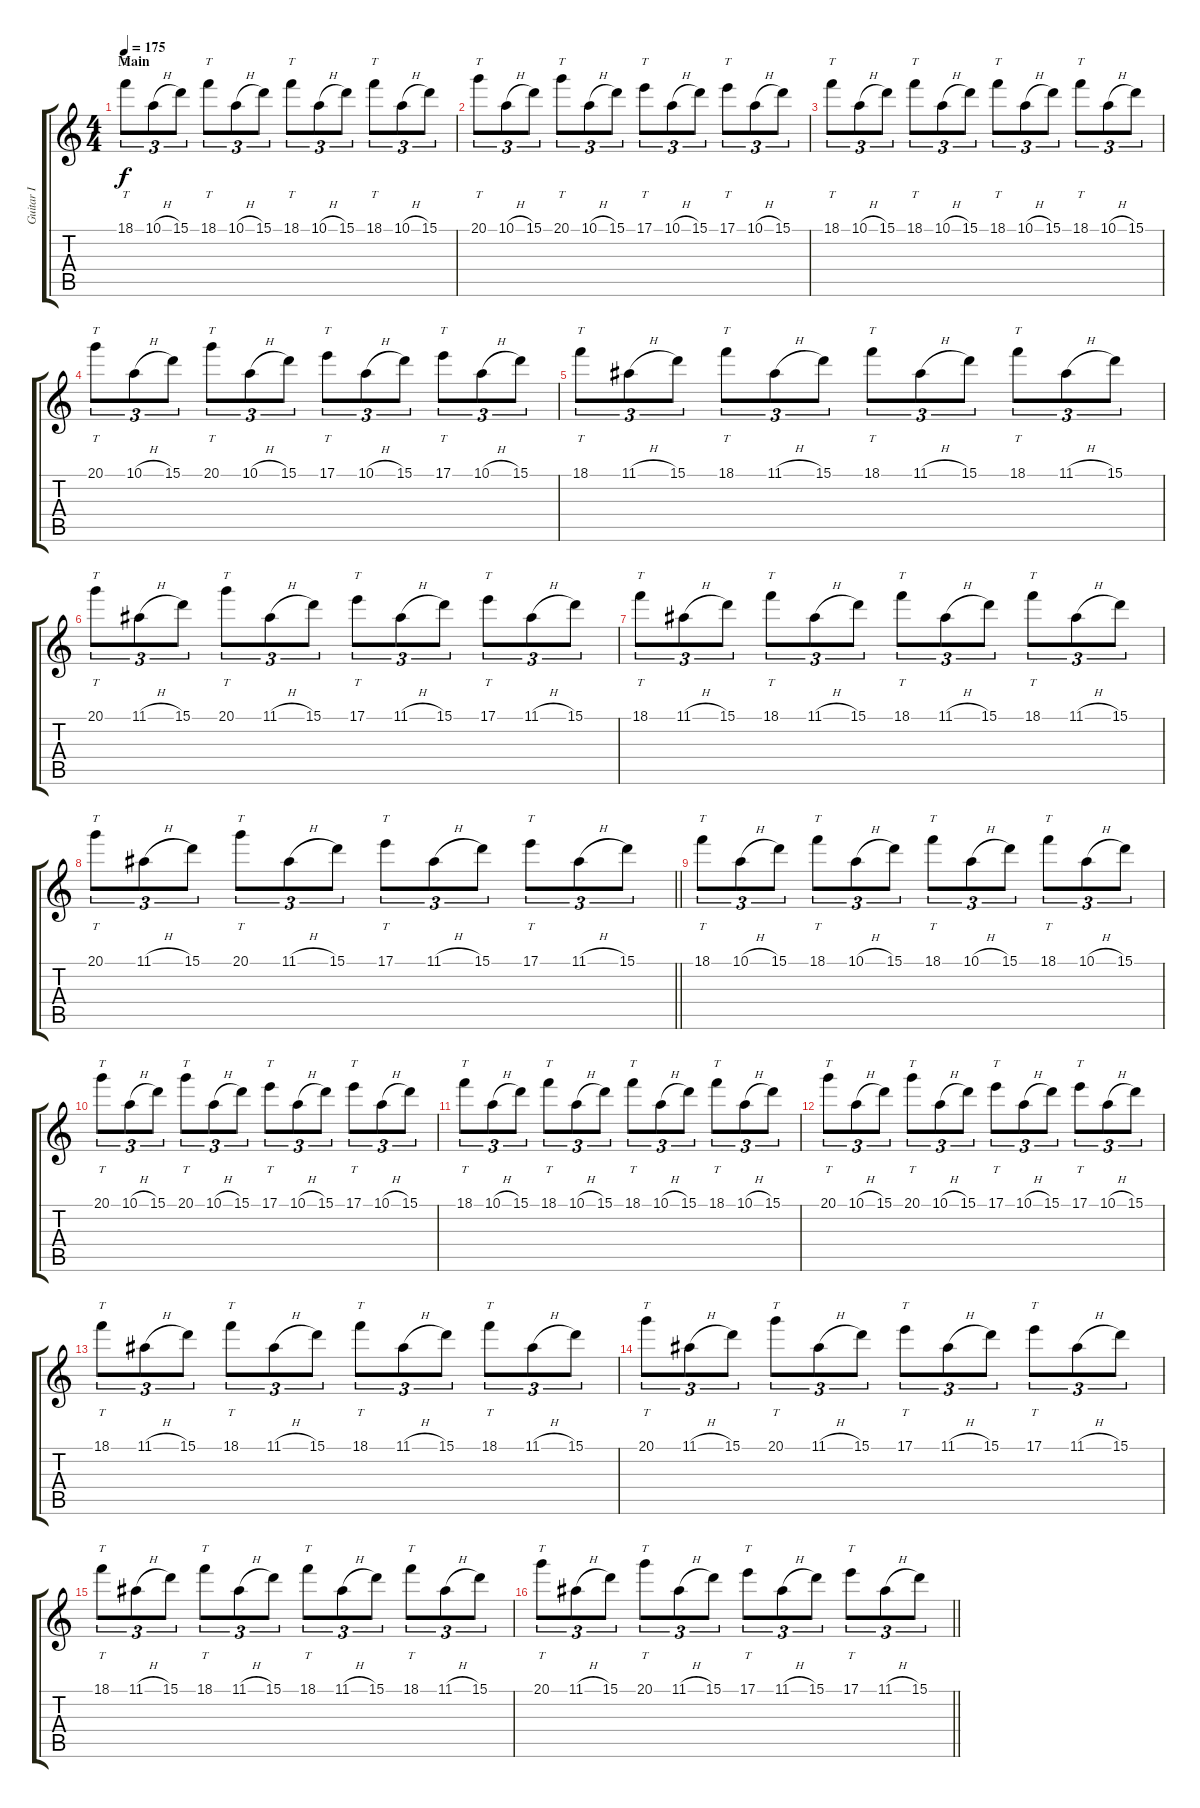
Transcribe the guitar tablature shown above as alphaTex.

\track ("Guitar I" "Guitar I") {instrument distortionguitar}
\staff {score tabs}
\tuning (B3 Gb3 D3 A2 E2 B1) {hide}
\ts (4 4)
\section ("" "Main")
\tempo 175
\clef g2
\ks c
18.1.8{tt tu (3 2) dy f volume 12} 10.1{h}.8{tu (3 2)} 15.1.8{tu (3 2)} 18.1.8{tt tu (3 2)} 10.1{h}.8{tu (3 2)} 15.1.8{tu (3 2)} 18.1.8{tt tu (3 2)} 10.1{h}.8{tu (3 2)} 15.1.8{tu (3 2)} 18.1.8{tt tu (3 2)} 10.1{h}.8{tu (3 2)} 15.1.8{tu (3 2)} |
20.1.8{tt tu (3 2)} 10.1{h}.8{tu (3 2)} 15.1.8{tu (3 2)} 20.1.8{tt tu (3 2)} 10.1{h}.8{tu (3 2)} 15.1.8{tu (3 2)} 17.1.8{tt tu (3 2)} 10.1{h}.8{tu (3 2)} 15.1.8{tu (3 2)} 17.1.8{tt tu (3 2)} 10.1{h}.8{tu (3 2)} 15.1.8{tu (3 2)} |
18.1.8{tt tu (3 2)} 10.1{h}.8{tu (3 2)} 15.1.8{tu (3 2)} 18.1.8{tt tu (3 2)} 10.1{h}.8{tu (3 2)} 15.1.8{tu (3 2)} 18.1.8{tt tu (3 2)} 10.1{h}.8{tu (3 2)} 15.1.8{tu (3 2)} 18.1.8{tt tu (3 2)} 10.1{h}.8{tu (3 2)} 15.1.8{tu (3 2)} |
20.1.8{tt tu (3 2)} 10.1{h}.8{tu (3 2)} 15.1.8{tu (3 2)} 20.1.8{tt tu (3 2)} 10.1{h}.8{tu (3 2)} 15.1.8{tu (3 2)} 17.1.8{tt tu (3 2)} 10.1{h}.8{tu (3 2)} 15.1.8{tu (3 2)} 17.1.8{tt tu (3 2)} 10.1{h}.8{tu (3 2)} 15.1.8{tu (3 2)} |
18.1.8{tt tu (3 2)} 11.1{h}.8{tu (3 2)} 15.1.8{tu (3 2)} 18.1.8{tt tu (3 2)} 11.1{h}.8{tu (3 2)} 15.1.8{tu (3 2)} 18.1.8{tt tu (3 2)} 11.1{h}.8{tu (3 2)} 15.1.8{tu (3 2)} 18.1.8{tt tu (3 2)} 11.1{h}.8{tu (3 2)} 15.1.8{tu (3 2)} |
20.1.8{tt tu (3 2)} 11.1{h}.8{tu (3 2)} 15.1.8{tu (3 2)} 20.1.8{tt tu (3 2)} 11.1{h}.8{tu (3 2)} 15.1.8{tu (3 2)} 17.1.8{tt tu (3 2)} 11.1{h}.8{tu (3 2)} 15.1.8{tu (3 2)} 17.1.8{tt tu (3 2)} 11.1{h}.8{tu (3 2)} 15.1.8{tu (3 2)} |
18.1.8{tt tu (3 2)} 11.1{h}.8{tu (3 2)} 15.1.8{tu (3 2)} 18.1.8{tt tu (3 2)} 11.1{h}.8{tu (3 2)} 15.1.8{tu (3 2)} 18.1.8{tt tu (3 2)} 11.1{h}.8{tu (3 2)} 15.1.8{tu (3 2)} 18.1.8{tt tu (3 2)} 11.1{h}.8{tu (3 2)} 15.1.8{tu (3 2)} |
\barLineRight lightlight
20.1.8{tt tu (3 2)} 11.1{h}.8{tu (3 2)} 15.1.8{tu (3 2)} 20.1.8{tt tu (3 2)} 11.1{h}.8{tu (3 2)} 15.1.8{tu (3 2)} 17.1.8{tt tu (3 2)} 11.1{h}.8{tu (3 2)} 15.1.8{tu (3 2)} 17.1.8{tt tu (3 2)} 11.1{h}.8{tu (3 2)} 15.1.8{tu (3 2)} |
\section ("" "")
18.1.8{tt tu (3 2)} 10.1{h}.8{tu (3 2)} 15.1.8{tu (3 2)} 18.1.8{tt tu (3 2)} 10.1{h}.8{tu (3 2)} 15.1.8{tu (3 2)} 18.1.8{tt tu (3 2)} 10.1{h}.8{tu (3 2)} 15.1.8{tu (3 2)} 18.1.8{tt tu (3 2)} 10.1{h}.8{tu (3 2)} 15.1.8{tu (3 2)} |
20.1.8{tt tu (3 2)} 10.1{h}.8{tu (3 2)} 15.1.8{tu (3 2)} 20.1.8{tt tu (3 2)} 10.1{h}.8{tu (3 2)} 15.1.8{tu (3 2)} 17.1.8{tt tu (3 2)} 10.1{h}.8{tu (3 2)} 15.1.8{tu (3 2)} 17.1.8{tt tu (3 2)} 10.1{h}.8{tu (3 2)} 15.1.8{tu (3 2)} |
18.1.8{tt tu (3 2)} 10.1{h}.8{tu (3 2)} 15.1.8{tu (3 2)} 18.1.8{tt tu (3 2)} 10.1{h}.8{tu (3 2)} 15.1.8{tu (3 2)} 18.1.8{tt tu (3 2)} 10.1{h}.8{tu (3 2)} 15.1.8{tu (3 2)} 18.1.8{tt tu (3 2)} 10.1{h}.8{tu (3 2)} 15.1.8{tu (3 2)} |
20.1.8{tt tu (3 2)} 10.1{h}.8{tu (3 2)} 15.1.8{tu (3 2)} 20.1.8{tt tu (3 2)} 10.1{h}.8{tu (3 2)} 15.1.8{tu (3 2)} 17.1.8{tt tu (3 2)} 10.1{h}.8{tu (3 2)} 15.1.8{tu (3 2)} 17.1.8{tt tu (3 2)} 10.1{h}.8{tu (3 2)} 15.1.8{tu (3 2)} |
18.1.8{tt tu (3 2)} 11.1{h}.8{tu (3 2)} 15.1.8{tu (3 2)} 18.1.8{tt tu (3 2)} 11.1{h}.8{tu (3 2)} 15.1.8{tu (3 2)} 18.1.8{tt tu (3 2)} 11.1{h}.8{tu (3 2)} 15.1.8{tu (3 2)} 18.1.8{tt tu (3 2)} 11.1{h}.8{tu (3 2)} 15.1.8{tu (3 2)} |
20.1.8{tt tu (3 2)} 11.1{h}.8{tu (3 2)} 15.1.8{tu (3 2)} 20.1.8{tt tu (3 2)} 11.1{h}.8{tu (3 2)} 15.1.8{tu (3 2)} 17.1.8{tt tu (3 2)} 11.1{h}.8{tu (3 2)} 15.1.8{tu (3 2)} 17.1.8{tt tu (3 2)} 11.1{h}.8{tu (3 2)} 15.1.8{tu (3 2)} |
18.1.8{tt tu (3 2)} 11.1{h}.8{tu (3 2)} 15.1.8{tu (3 2)} 18.1.8{tt tu (3 2)} 11.1{h}.8{tu (3 2)} 15.1.8{tu (3 2)} 18.1.8{tt tu (3 2)} 11.1{h}.8{tu (3 2)} 15.1.8{tu (3 2)} 18.1.8{tt tu (3 2)} 11.1{h}.8{tu (3 2)} 15.1.8{tu (3 2)} |
\barLineRight lightlight
20.1.8{tt tu (3 2)} 11.1{h}.8{tu (3 2)} 15.1.8{tu (3 2)} 20.1.8{tt tu (3 2)} 11.1{h}.8{tu (3 2)} 15.1.8{tu (3 2)} 17.1.8{tt tu (3 2)} 11.1{h}.8{tu (3 2)} 15.1.8{tu (3 2)} 17.1.8{tt tu (3 2)} 11.1{h}.8{tu (3 2)} 15.1.8{tu (3 2)}
